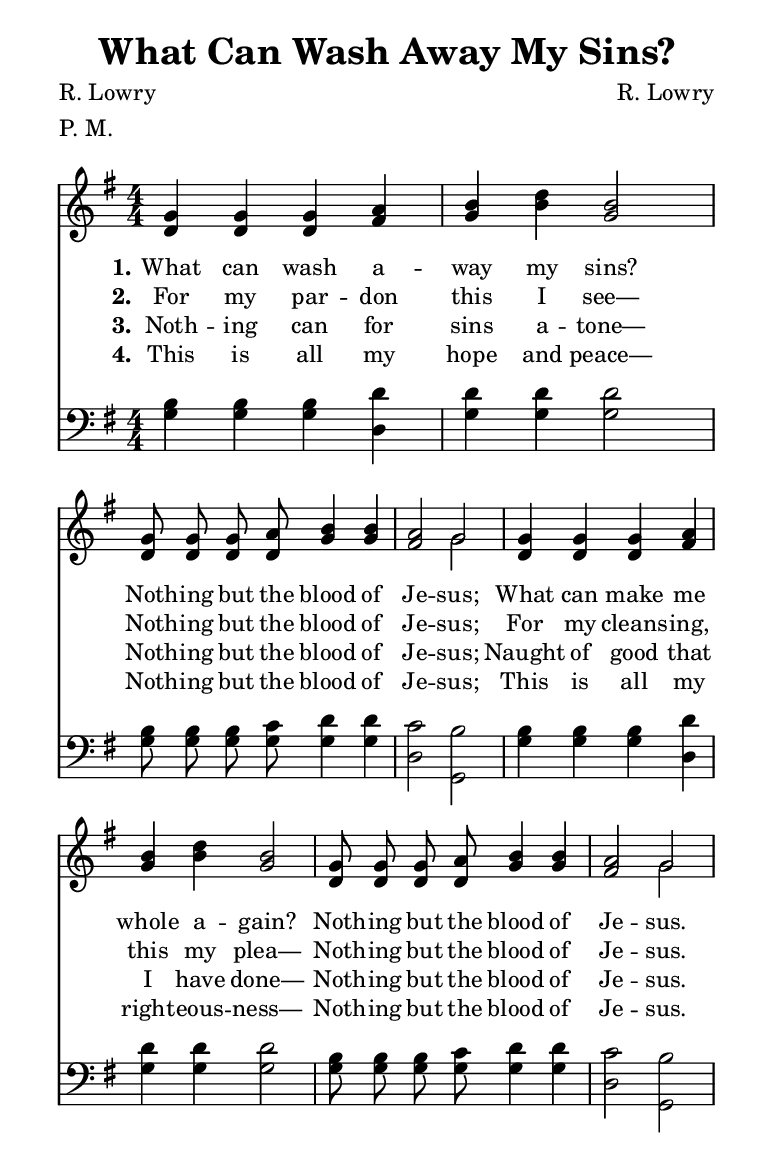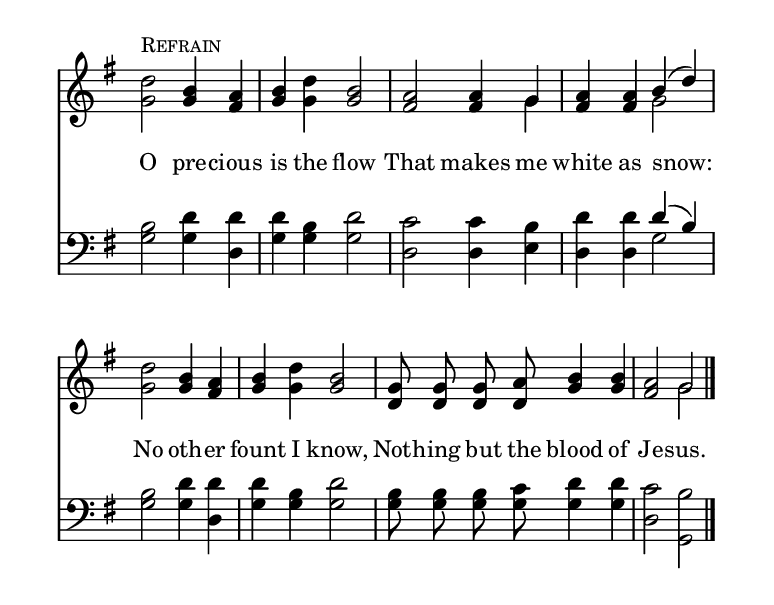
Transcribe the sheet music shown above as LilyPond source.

\include "common/global.ily"
\paper {
  \include "common/paper.ily"
  ragged-bottom = ##t
  %ragged-last-bottom = ##t
  %systems-per-page = ##f
  %page-count = ##f
}

\header{
  hymnnumber = "139"
  title = "What Can Wash Away My Sins?"
  tunename = ""
  meter = "P. M."
  poet = "R. Lowry"
  composer = "R. Lowry"
  %copyright = ""
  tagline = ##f
}

% for fermata in MIDI
ta = { \tempo 4=100 }
tb = { \tempo 4=50  }

patternAA = { c4 c4 c4 c4 | c4 c4 c2 }
patternAB = { c8 c8 c8 c8 c4 c4 | c2 c2 }

patternBA = { c2 c4 c4 | c4 c4 c2 }
patternBB = { c2 c4 c4 | c4 c4 c4( c4) }

global = {
  \include "common/overrides.ily"
  \override Staff.TimeSignature.style = #'numbered
  \time 4/4
  \override Score.MetronomeMark.transparent = ##t % hide all fermata changes too
  \ta
  \key g \major
  %\partial 4
  \autoBeamOff
}

notesSoprano = {
\global
\relative c'' {

  \changePitch \patternAA { g g g a | b d b }
  \changePitch \patternAB { g g g a b b | a g }
  \changePitch \patternAA { g g g a | b d b }
  \changePitch \patternAB { g g g a b b | a g }

  << s^\markup { \small \caps "Refrain" }
  \changePitch \patternBA { d' b a | b d b } >>
  \changePitch \patternBB { a a g | a a b d }
  \changePitch \patternBA { d b a | b d b }
  \changePitch \patternAB { g g g a b b | a g }

  \bar "|."

}
}

notesAlto = {
\global
\relative e' {

  \changePitch \patternAA { d d d fis | g b g }
  \changePitch \patternAB { d d d d g g | fis g }
  \changePitch \patternAA { d d d fis | g b g }
  \changePitch \patternAB { d d d d g g | fis g }

  \changePitch \patternBA { g g fis | g g g }
  \changePitch \patternBA { fis fis g | fis fis g }
  \changePitch \patternBA { g g fis | g g g }
  \changePitch \patternAB { d d d d g g | fis g }

}
}

notesTenor = {
\global
\relative a {

  \changePitch \patternAA { b b b d | d d d }
  \changePitch \patternAB { b b b c d d | c b }
  \changePitch \patternAA { b b b d | d d d }
  \changePitch \patternAB { b b b c d d | c b }

  \changePitch \patternBA { b d d | d b d }
  \changePitch \patternBB { c c b | d d d b }
  \changePitch \patternBA { b d d | d b d }
  \changePitch \patternAB { b b b c d d | c b }

}
}

notesBass = {
\global
\relative f {

  \changePitch \patternAA { g g g d | g g g  }
  \changePitch \patternAB { g g g g g g | d g, }
  \changePitch \patternAA { g' g g d | g g g  }
  \changePitch \patternAB { g g g g g g | d g, }

  \changePitch \patternBA { g' g d | g g g }
  \changePitch \patternBA { d d e | d d g }
  \changePitch \patternBA { g g d | g g g }
  \changePitch \patternAB { g g g g g g | d g, }

}
}

Refrain = \lyricmode {

O pre -- cious is the flow
That makes me white as snow:
No oth -- er fount I know,
Noth -- ing but the blood of Je -- sus.

}

wordsA = \lyricmode {
\set stanza = "1."

What can wash a -- way my sins?
Noth -- ing but the blood of Je -- sus;
What can make me whole a -- gain?
Noth -- ing but the blood of Je -- sus.

}

wordsB = \lyricmode {
\set stanza = "2."

For my par -- don this I see—
Noth -- ing but the blood of Je -- sus;
For my cleans -- ing, this my plea—
Noth -- ing but the blood of Je -- sus.

\Refrain

}

wordsC = \lyricmode {
\set stanza = "3."

Noth -- ing can for sins a -- tone—
Noth -- ing but the blood of Je -- sus;
Naught of good that I have done—
Noth -- ing but the blood of Je -- sus.

}

wordsD = \lyricmode {
\set stanza = "4."

This is all my hope and peace—
Noth -- ing but the blood of Je -- sus;
This is all my right -- eous -- ness—
Noth -- ing but the blood of Je -- sus.

}

\score {
  \context ChoirStaff <<
    \context Staff = upper <<
      \set Staff.autoBeaming = ##f
      \set ChoirStaff.systemStartDelimiter = #'SystemStartBar
      \set ChoirStaff.printPartCombineTexts = ##f
      \partcombine #'(2 . 9) \notesSoprano \notesAlto
      \context NullVoice = sopranos { \voiceOne << \notesSoprano >> }
      \context NullVoice = altos { \voiceTwo << \notesAlto >> }
      \context Lyrics = one   \lyricsto sopranos \wordsA
      \context Lyrics = two   \lyricsto sopranos \wordsB
      \context Lyrics = three \lyricsto sopranos \wordsC
      \context Lyrics = four  \lyricsto sopranos \wordsD
    >>
    \context Staff = men <<
      \clef bass
      \set ChoirStaff.printPartCombineTexts = ##f
      \partcombine #'(2 . 9) \notesTenor \notesBass
      \context NullVoice = tenors { \voiceOne << \notesTenor >> }
      \context NullVoice = basses { \voiceTwo << \notesBass >> }
    >>
  >>
  \layout {
    \include "common/layout.ily"
  }
  \midi{
    \include "common/midi.ily"
  }
}

\version "2.19.49"  % necessary for upgrading to future LilyPond versions.

% vi:set et ts=2 sw=2 ai nocindent syntax=lilypond:
